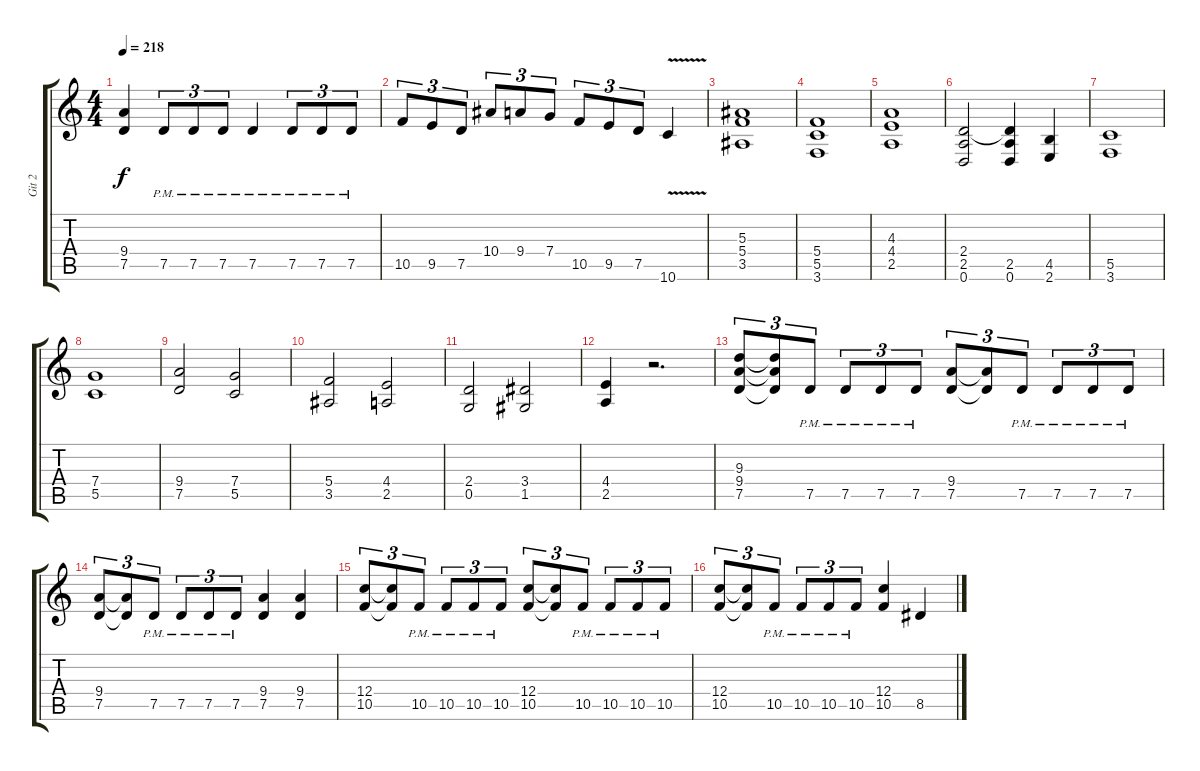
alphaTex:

\track ("Git 2" "Git 2") {instrument overdrivenguitar}
\staff {score tabs}
\tuning (D4 A3 F3 C3 G2 D2) {hide}
\ts (4 4)
\tempo 218
\clef g2
\ks c
(9.4 7.5).4{dy f} 7.5{pm}.8{tu (3 2)} 7.5{pm}.8{tu (3 2)} 7.5{pm}.8{tu (3 2)} 7.5{pm}.4 7.5{pm}.8{tu (3 2)} 7.5{pm}.8{tu (3 2)} 7.5{pm}.8{tu (3 2)} |
10.5.8{tu (3 2)} 9.5.8{tu (3 2)} 7.5.8{tu (3 2)} 10.4.8{tu (3 2)} 9.4.8{tu (3 2)} 7.4.8{tu (3 2)} 10.5.8{tu (3 2)} 9.5.8{tu (3 2)} 7.5.8{tu (3 2)} 10.6{v}.4 |
(5.3 5.4 3.5).1 |
(5.4 5.5 3.6).1 |
(4.3 4.4 2.5).1 |
(2.4 2.5 0.6).2 (2.4{t} 2.5 0.6).4 (4.5 2.6).4 |
(5.5 3.6).1 |
(7.4 5.5).1 |
(9.4 7.5).2 (7.4 5.5).2 |
(5.4 3.5).2 (4.4 2.5).2 |
(2.4 0.5).2 (3.4 1.5).2 |
(4.4 2.5).4 r.2{d} |
(9.3 9.4 7.5).8{tu (3 2)} (9.3{t} 9.4{t} 7.5{t}).8{tu (3 2)} 7.5{pm}.8{tu (3 2)} 7.5{pm}.8{tu (3 2)} 7.5{pm}.8{tu (3 2)} 7.5{pm}.8{tu (3 2)} (9.4 7.5).8{tu (3 2)} (9.4{t} 7.5{t}).8{tu (3 2)} 7.5{pm}.8{tu (3 2)} 7.5{pm}.8{tu (3 2)} 7.5{pm}.8{tu (3 2)} 7.5{pm}.8{tu (3 2)} |
(9.4 7.5).8{tu (3 2)} (9.4{t} 7.5{t}).8{tu (3 2)} 7.5{pm}.8{tu (3 2)} 7.5{pm}.8{tu (3 2)} 7.5{pm}.8{tu (3 2)} 7.5{pm}.8{tu (3 2)} (9.4 7.5).4 (9.4 7.5).4 |
(12.4 10.5).8{tu (3 2)} (12.4{t} 10.5{t}).8{tu (3 2)} 10.5{pm}.8{tu (3 2)} 10.5{pm}.8{tu (3 2)} 10.5{pm}.8{tu (3 2)} 10.5{pm}.8{tu (3 2)} (12.4 10.5).8{tu (3 2)} (12.4{t} 10.5{t}).8{tu (3 2)} 10.5{pm}.8{tu (3 2)} 10.5{pm}.8{tu (3 2)} 10.5{pm}.8{tu (3 2)} 10.5{pm}.8{tu (3 2)} |
(12.4 10.5).8{tu (3 2)} (12.4{t} 10.5{t}).8{tu (3 2)} 10.5{pm}.8{tu (3 2)} 10.5{pm}.8{tu (3 2)} 10.5{pm}.8{tu (3 2)} 10.5{pm}.8{tu (3 2)} (12.4 10.5).4 8.5.4
